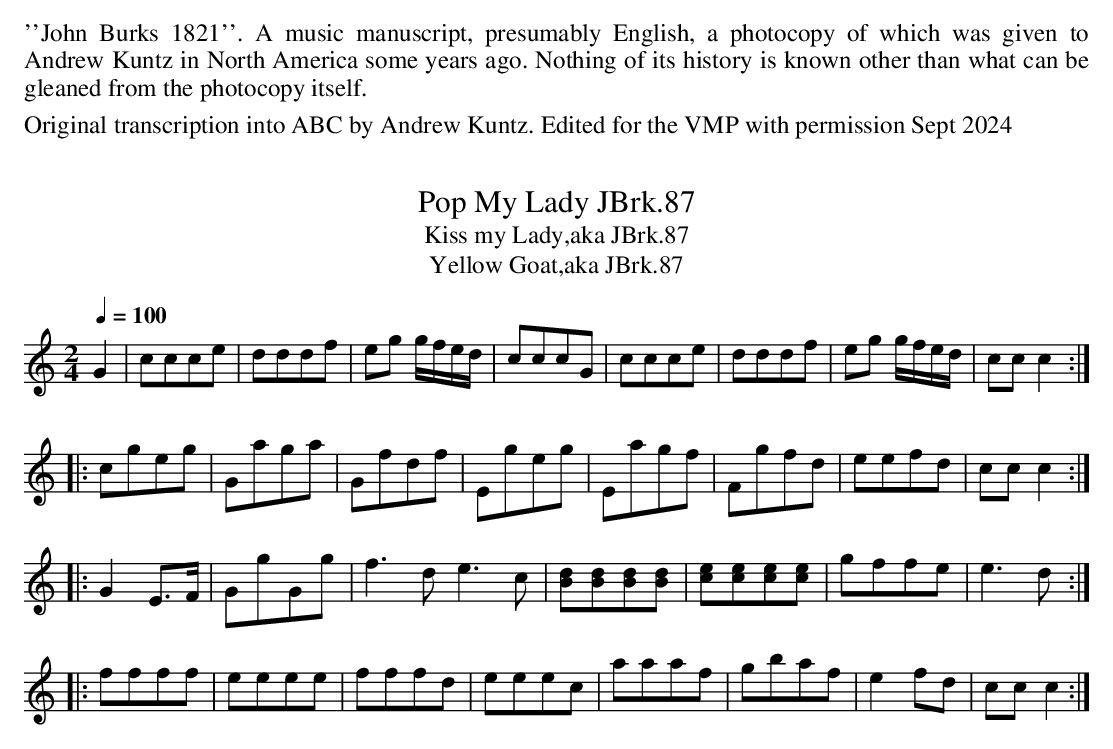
X:1
T:Pop My Lady JBrk.87
Q:1/4=100
T:Kiss my Lady,aka JBrk.87
T:Yellow Goat,aka JBrk.87
M:2/4
L:1/8
K:C
G2|ccce|dddf|eg g/f/e/d/|cccG|ccce|dddf|eg g/f/e/d/|cc c2:|
|:cgeg|Gaga|Gfdf|Egeg|Eagf|Fgfd|eefd|cc c2:|
|:G2 E>F|GgGg|f3d e3c|[Bd][Bd][Bd][Bd]|[ce][ce][ce][ce]|gffe|e3d:|
|:ffff|eeee|fffd|eeec|aaaf|gbaf|e2 fd|cc c2:|
